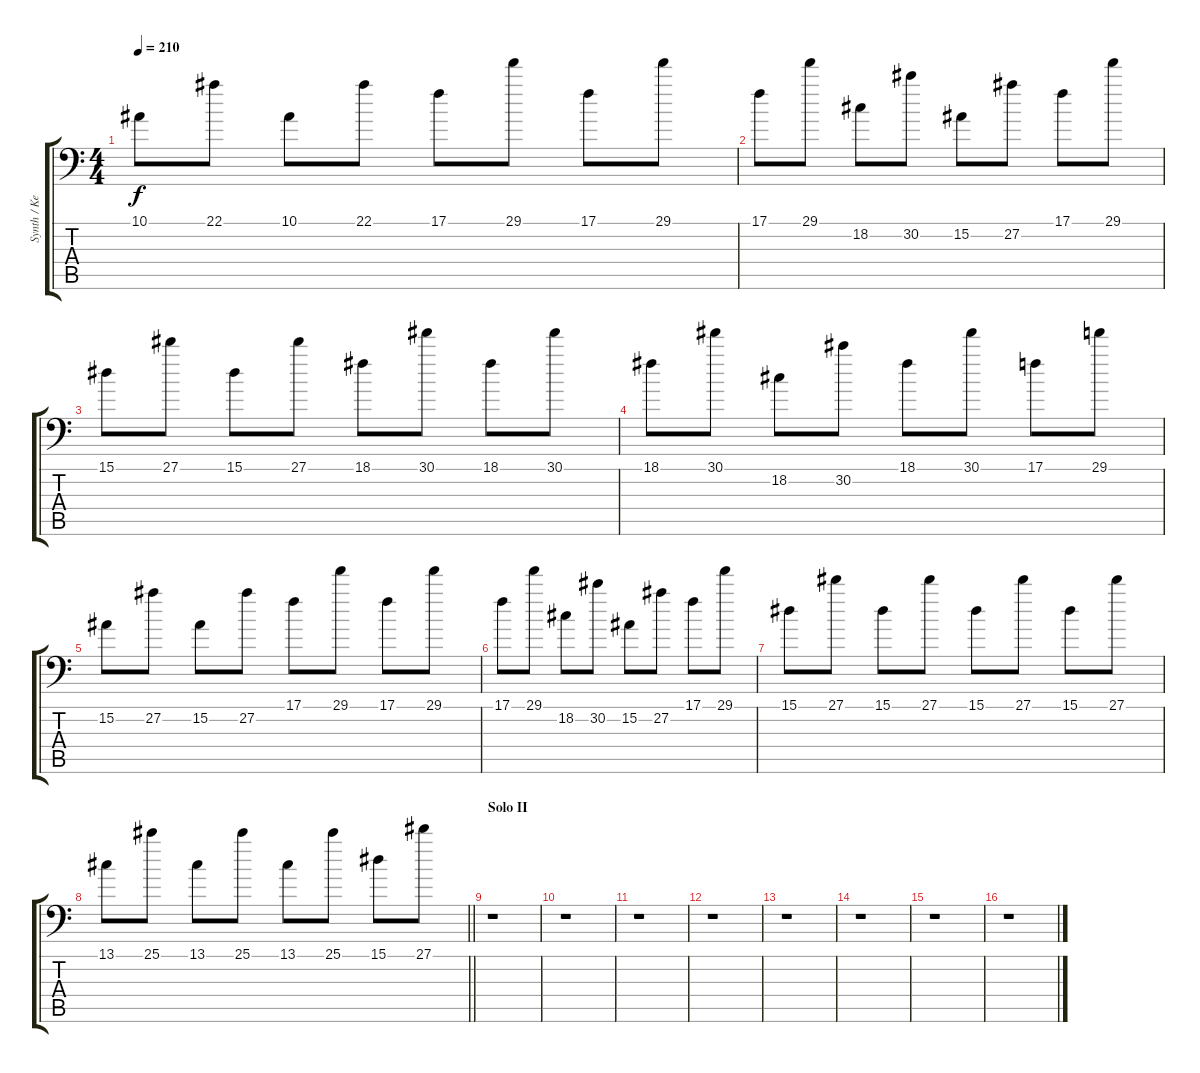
\track ("Synth / Keyboard" "Synth / Ke") {instrument lead1square}
\staff {score tabs}
\tuning (C4 G3 Eb3 Bb2 F2 Bb1) {hide}
\ts (4 4)
\tempo 210
\clef f4
\ks c
10.1.8{dy f balance 4} 22.1.8 10.1.8 22.1.8 17.1.8 29.1.8 17.1.8 29.1.8 |
17.1.8 29.1.8 18.2.8 30.2.8 15.2.8 27.2.8 17.1.8 29.1.8 |
15.1.8 27.1.8 15.1.8 27.1.8 18.1.8 30.1.8 18.1.8 30.1.8 |
18.1.8 30.1.8 18.2.8 30.2.8 18.1.8 30.1.8 17.1.8 29.1.8 |
15.2.8 27.2.8 15.2.8 27.2.8 17.1.8 29.1.8 17.1.8 29.1.8 |
17.1.8 29.1.8 18.2.8 30.2.8 15.2.8 27.2.8 17.1.8 29.1.8 |
15.1.8 27.1.8 15.1.8 27.1.8 15.1.8 27.1.8 15.1.8 27.1.8 |
\barLineRight lightlight
13.1.8 25.1.8 13.1.8 25.1.8 13.1.8 25.1.8 15.1.8 27.1.8 |
\section ("" "Solo II")
r.1 |
r.1 |
r.1 |
r.1 |
r.1 |
r.1 |
r.1 |
r.1
